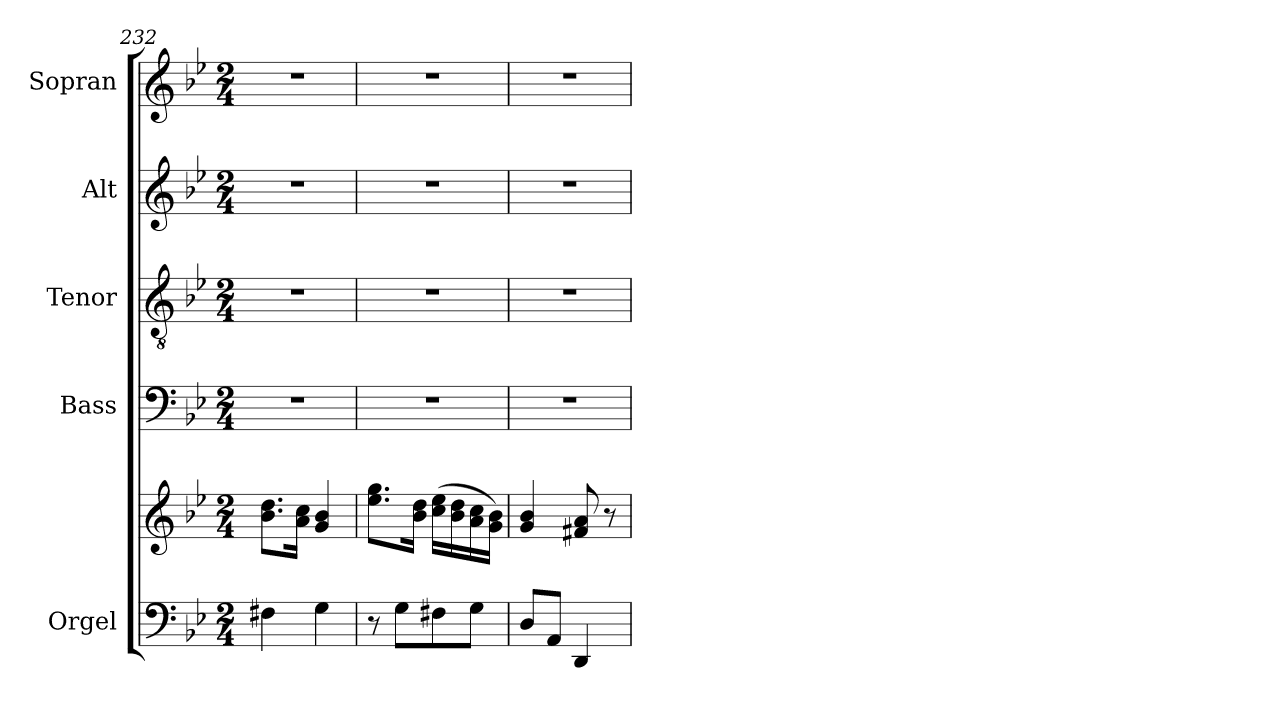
**kern	**kern	**kern	**kern	**kern	**kern
*part5	*part5	*part4	*part3	*part2	*part1
*staff6	*staff5	*staff4	*staff3	*staff2	*staff1
*I"Orgel	*	*I"Bass	*I"Tenor	*I"Alt	*I"Sopran
*I'Org.	*	*I'B.	*I'T.	*I'A.	*I'S.
*clefF4	*clefG2	*clefF4	*clefGv2	*clefG2	*clefG2
*k[b-e-]	*k[b-e-]	*k[b-e-]	*k[b-e-]	*k[b-e-]	*k[b-e-]
*B-:	*B-:	*B-:	*B-:	*B-:	*B-:
*M2/4	*M2/4	*M2/4	*M2/4	*M2/4	*M2/4
=232	=232	=232	=232	=232	=232
4F#X\	8.b-\ 8.dd\L	2r	2r	2r	2r
.	16a\ 16cc\Jk	.	.	.	.
4G\	4g/ 4b-/	.	.	.	.
=233	=233	=233	=233	=233	=233
8r	8.ee-\ 8.gg\L	2r	2r	2r	2r
8G\L	.	.	.	.	.
.	16b-\ 16dd\Jk	.	.	.	.
8F#X\	(>16cc\ 16ee-\LL	.	.	.	.
.	16b-\ 16dd\	.	.	.	.
8G\J	16a\ 16cc\	.	.	.	.
.	16g\ 16b-\JJ)	.	.	.	.
=234	=234	=234	=234	=234	=234
8D/L	4g/ 4b-/	2r	2r	2r	2r
8AA/J	.	.	.	.	.
4DD/	8f#X/ 8a/	.	.	.	.
.	8r	.	.	.	.
=	=	=	=	=	=
*-	*-	*-	*-	*-	*-
